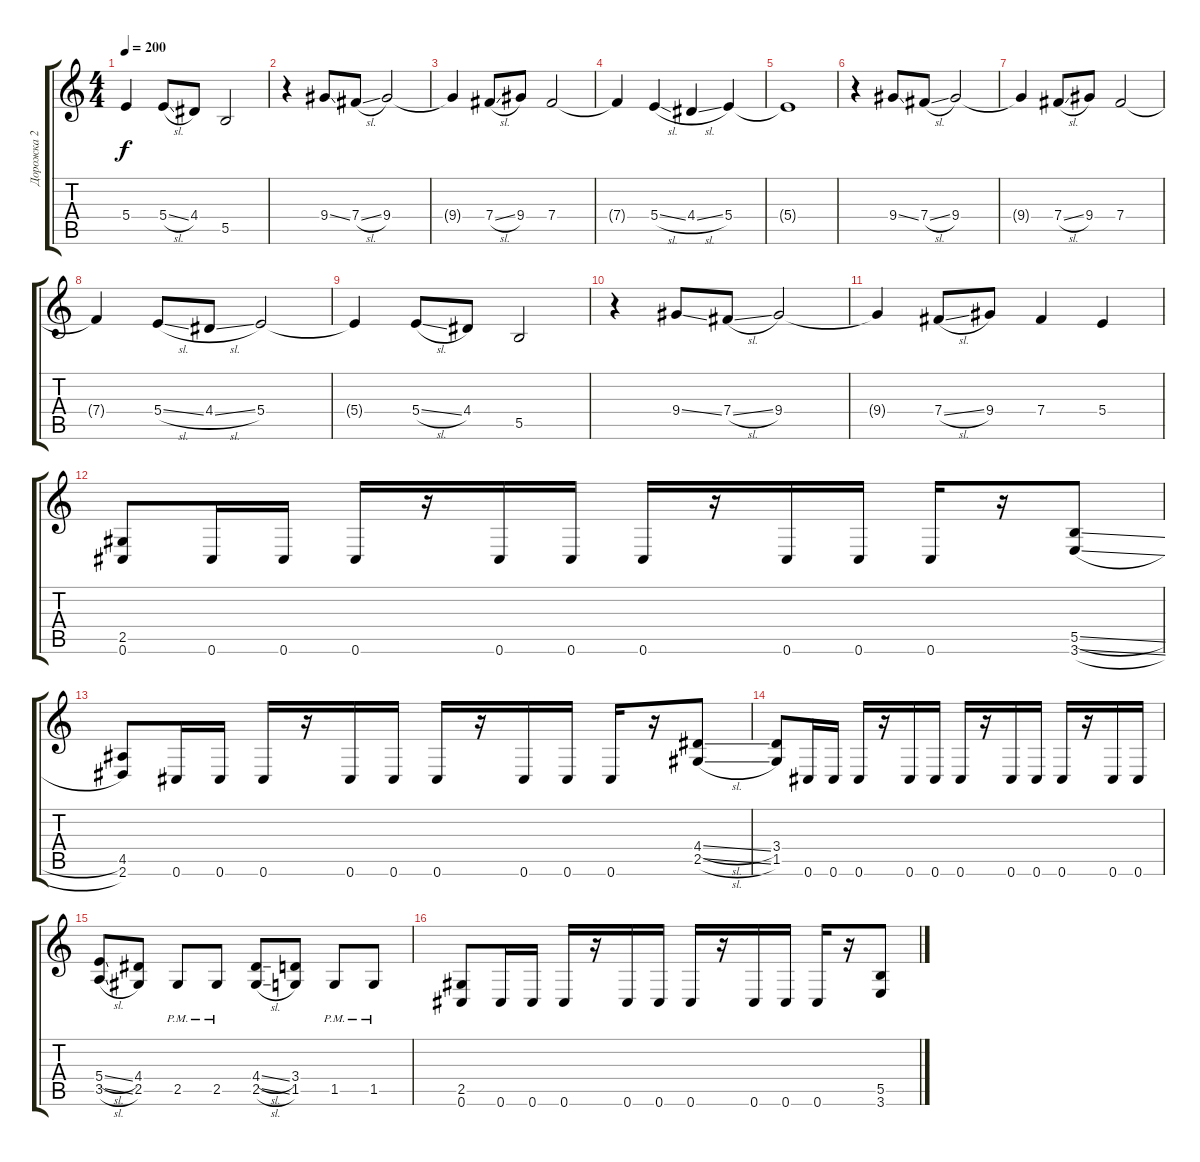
\track ("Дорожка 2" "Дорожка 2") {instrument distortionguitar}
\staff {score tabs}
\tuning (Db4 Ab3 E3 B2 Gb2 Db2) {hide}
\ts (4 4)
\tempo 200
\clef g2
\ks c
5.4{t}.4{dy f} 5.4{sl}.8 4.4.8 5.5.2 |
r.4 9.4{ss}.8 7.4{sl}.8 9.4.2 |
9.4{t}.4 7.4{sl}.8 9.4.8 7.4.2 |
7.4{t}.4 5.4{sl}.4 4.4{sl}.4 5.4.4 |
5.4{t}.1 |
r.4 9.4{ss}.8 7.4{sl}.8 9.4.2 |
9.4{t}.4 7.4{sl}.8 9.4.8 7.4.2 |
7.4{t}.4 5.4{sl}.8 4.4{sl}.8 5.4.2 |
5.4{t}.4 5.4{sl}.8 4.4.8 5.5.2 |
r.4 9.4{ss}.8 7.4{sl}.8 9.4.2 |
9.4{t}.4 7.4{sl}.8 9.4.8 7.4.4 5.4.4 |
(2.5 0.6).8 0.6.16 0.6.16 0.6.16 r.16 0.6.16 0.6.16 0.6.16 r.16 0.6.16 0.6.16 0.6.16 r.16 (5.5{sl} 3.6{sl}).8 |
(4.5 2.6).8 0.6.16 0.6.16 0.6.16 r.16 0.6.16 0.6.16 0.6.16 r.16 0.6.16 0.6.16 0.6.16 r.16 (4.4{sl} 2.5{sl}).8 |
(3.4 1.5).8 0.6.16 0.6.16 0.6.16 r.16 0.6.16 0.6.16 0.6.16 r.16 0.6.16 0.6.16 0.6.16 r.16 0.6.16 0.6.16 |
(5.4{sl} 3.5{sl}).8 (4.4 2.5).8 2.5{pm}.8 2.5{pm}.8 (4.4{sl} 2.5{sl}).8 (3.4 1.5).8 1.5{pm}.8 1.5{pm}.8 |
(2.5 0.6).8 0.6.16 0.6.16 0.6.16 r.16 0.6.16 0.6.16 0.6.16 r.16 0.6.16 0.6.16 0.6.16 r.16 (5.5{sl} 3.6{sl}).8
